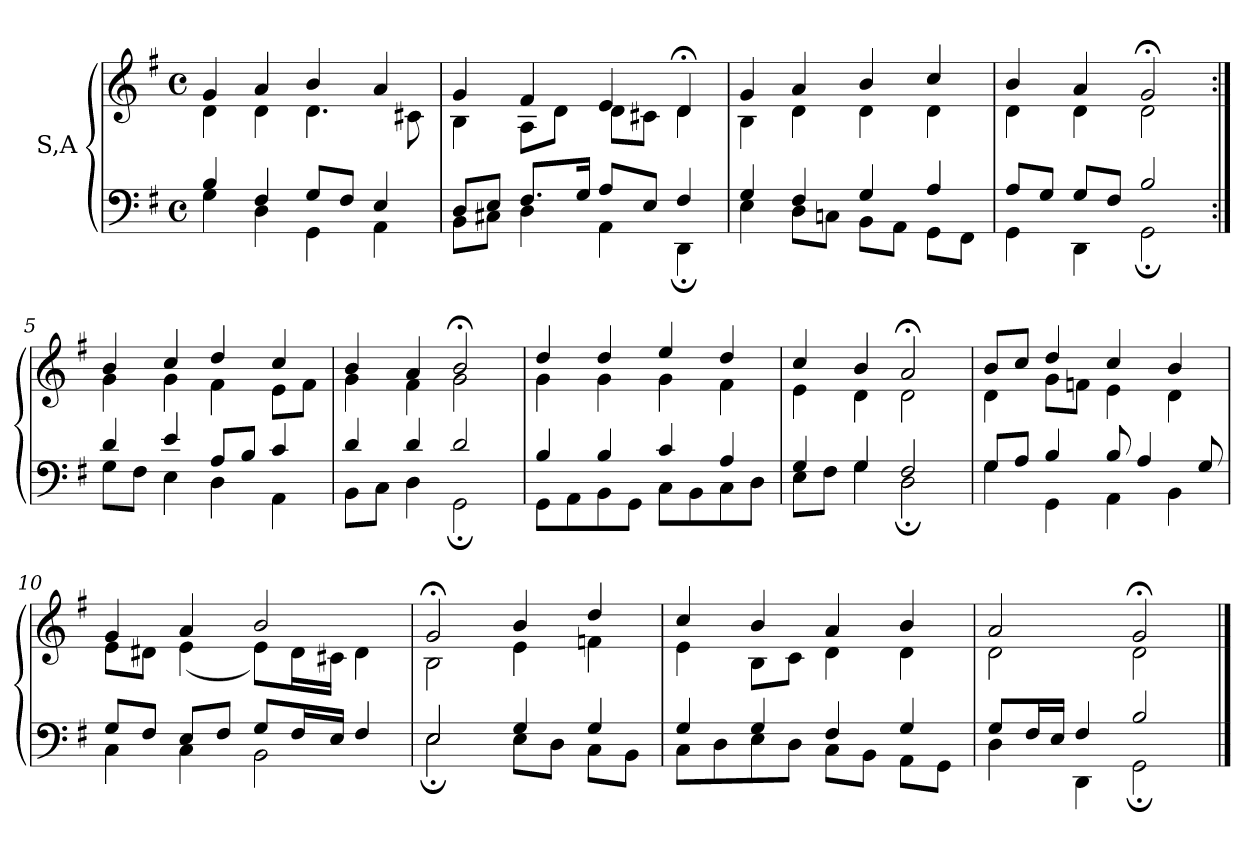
**kern	**kern
*part1	*part1
*staff2	*staff1
*I"S,A	*
!!LO:LB:g=z
*clefF4	*clefG2
*k[f#]	*k[f#]
*M4/4	*M4/4
*met(c)	*met(c)
=1	=1
*^	*^
4B	4G	4g	4d
4F#	4D	4a	4d
8GL	4GG	4b	4.d
8F#J	.	.	.
4E	4AA	4a	.
.	.	.	8c#X
=2	=2	=2	=2
8DL	8BBL	4g	4B
8EJ	8C#XJ	.	.
8.F#L	4D	4f#	8AL
.	.	.	8dJ
16GJk	.	.	.
8AL	4AA	4e	8dL
8EJ	.	.	8c#XJ
4F#	4DD;	4d;<	4d
=3	=3	=3	=3
4G	4E	4g	4B
4F#	8DL	4a	4d
.	8CnJ	.	.
4G	8BBL	4b	4d
.	8AAJ	.	.
4A	8GGL	4cc	4d
.	8FF#J	.	.
=4	=4	=4	=4
8AL	4GG	4b	4d
8GJ	.	.	.
8GL	4DD	4a	4d
8F#J	.	.	.
2B	2GG;	2g;<	2d
!!LO:LB:g=z	!!
=5:|!	=5:|!	=5:|!	=5:|!
4d	8GL	4b	4g
.	8F#J	.	.
4e	4E	4cc	4g
8AL	4D	4dd	4f#
8BJ	.	.	.
4c	4AA	4cc	8eL
.	.	.	8f#J
=6	=6	=6	=6
4d	8BBL	4b	4g
.	8CJ	.	.
4d	4D	4a	4f#
2d	2GG;	2b;<	2g
=7	=7	=7	=7
4B	8GGL	4dd	4g
.	8AA	.	.
4B	8BB	4dd	4g
.	8GGJ	.	.
4c	8CL	4ee	4g
.	8BB	.	.
4A	8C	4dd	4f#
.	8DJ	.	.
=8	=8	=8	=8
4G	8EL	4cc	4e
.	8F#J	.	.
4G	4G	4b	4d
2F#	2D;	2a;<	2d
=9	=9	=9	=9
8GL	4G	8bL	4d
8AJ	.	8ccJ	.
4B	4GG	4dd	8gL
.	.	.	8fnJ
8B	4AA	4cc	4e
4A	.	.	.
.	4BB	4b	4d
8G	.	.	.
!!LO:PB:g=z	!!
=10	=10	=10	=10
8GL	4C	4g	8eL
8F#J	.	.	8d#XJ
8EL	4C	4a	(<4e
8F#J	.	.	.
8GL	2BB	2b	8eL)
16F#L	.	.	16d#L
16EJJ	.	.	16c#XJJ
4F#	.	.	4d#
=11	=11	=11	=11
2E	2E;	2g;<	2B
4G	8EL	4b	4e
.	8DJ	.	.
4G	8CL	4dd	4fn
.	8BBJ	.	.
=12	=12	=12	=12
4G	8CL	4cc	4e
.	8D	.	.
4G	8E	4b	8BL
.	8DJ	.	8cJ
4F#	8CL	4a	4d
.	8BBJ	.	.
4G	8AAL	4b	4d
.	8GGJ	.	.
=13	=13	=13	=13
8GL	4D	2a	2d
16F#L	.	.	.
16EJJ	.	.	.
4F#	4DD	.	.
2B	2GG;	2g;<	2d
*v	*v	*	*
*	*v	*v
==	==
*-	*-
